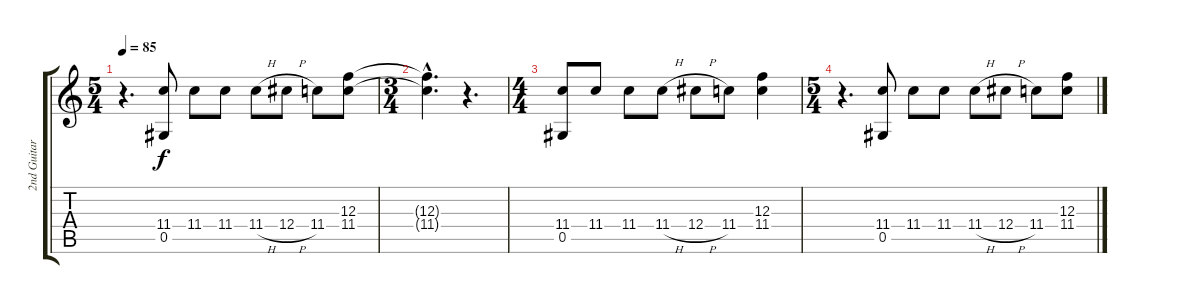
\track ("2nd Guitar" "2nd Guitar") {instrument electricguitarjazz}
\staff {score tabs}
\tuning (Eb4 Bb3 F3 Db3 Ab2 D2) {hide}
\ts (5 4)
\tempo 85
\clef g2
\ks c
r.4{d dy f} (11.4 0.5).8 11.4.8 11.4.8 11.4{h}.8 12.4{h}.8 11.4.8 (12.3 11.4).8 |
\ts (3 4)
(12.3{hac t} 11.4{hac t}).4{d} r.4{d} |
\ts (4 4)
(11.4 0.5).8 11.4.8 11.4.8 11.4{h}.8 12.4{h}.8 11.4.8 (12.3 11.4).4 |
\ts (5 4)
r.4{d} (11.4 0.5).8 11.4.8 11.4.8 11.4{h}.8 12.4{h}.8 11.4.8 (12.3 11.4).8
